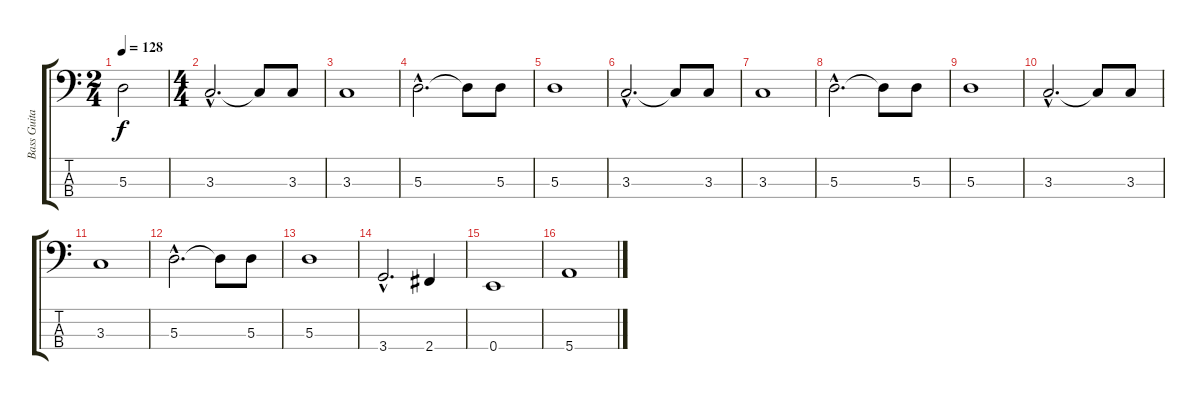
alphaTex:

\track ("Bass Guitar" "Bass Guita") {instrument electricbassfinger}
\staff {score tabs}
\tuning (G2 D2 A1 E1) {hide}
\ts (2 4)
\tempo 128
\clef f4
\ks c
5.3{t}.2{dy f} |
\ts (4 4)
3.3{hac}.2{d} 3.3{t}.8 3.3.8 |
3.3.1 |
5.3{hac}.2{d} 5.3{t}.8 5.3.8 |
5.3.1 |
3.3{hac}.2{d} 3.3{t}.8 3.3.8 |
3.3.1 |
5.3{hac}.2{d} 5.3{t}.8 5.3.8 |
5.3.1 |
3.3{hac}.2{d} 3.3{t}.8 3.3.8 |
3.3.1 |
5.3{hac}.2{d} 5.3{t}.8 5.3.8 |
5.3.1 |
3.4{hac}.2{d} 2.4.4 |
0.4.1 |
5.4.1
